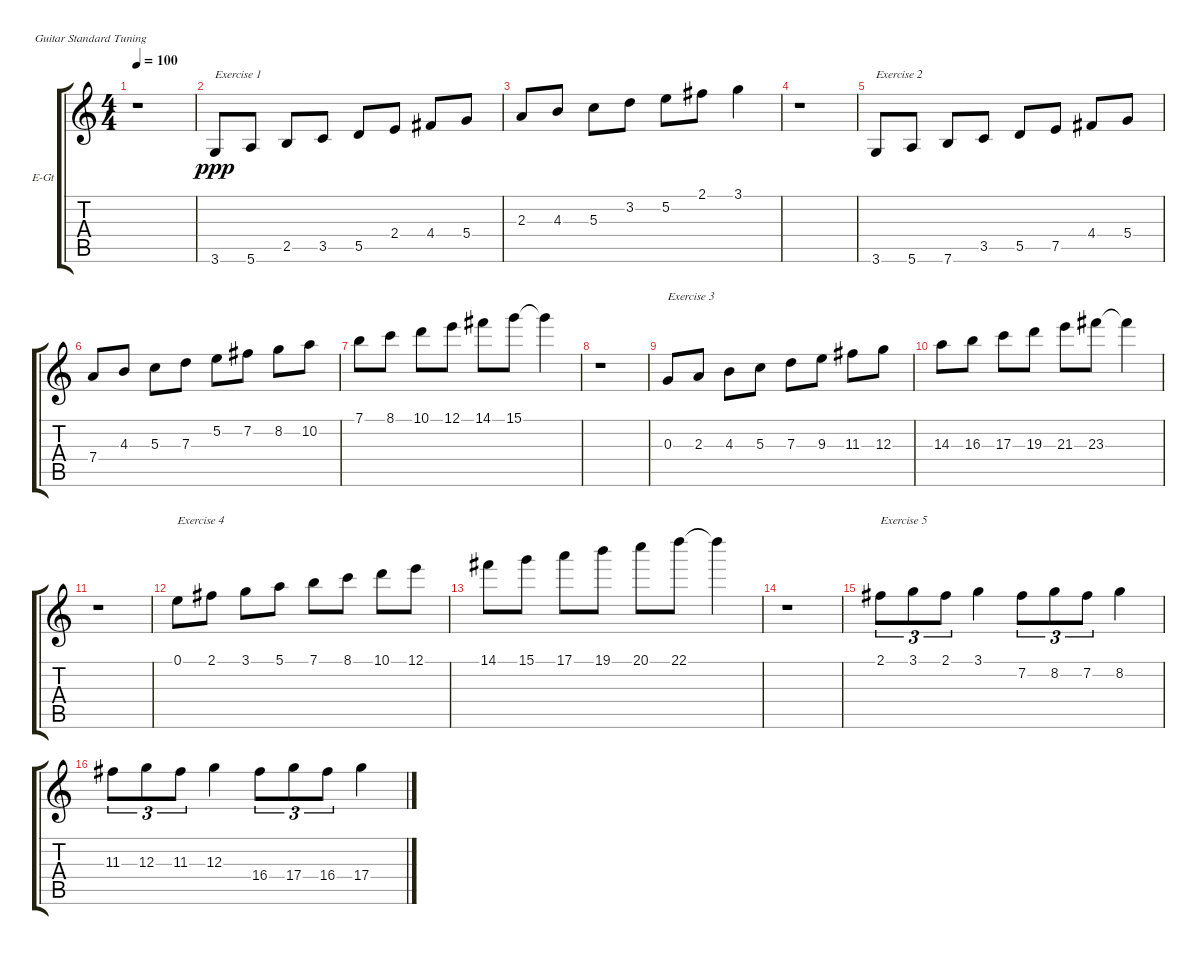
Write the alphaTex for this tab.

\bracketExtendMode groupsimilarinstruments
\firstSystemTrackNameOrientation horizontal
\otherSystemsTrackNameOrientation horizontal
\track ("Joe (Clean Guitar)" "E-Gt") {instrument acousticgrandpiano}
\staff {score tabs}
\tuning (E4 B3 G3 D3 A2 E2)
\displaytranspose 12
\ts (4 4)
\tempo 100
\clef g2
\ks aminor
r.1{dy ppp instrument acousticgrandpiano} |
\ks c
3.6.8{txt "Exercise 1"} 5.6.8 2.5.8 3.5.8 5.5.8 2.4.8 4.4.8 5.4.8 |
2.3.8 4.3.8 5.3.8 3.2.8 5.2.8 2.1.8 3.1.4 |
r.1 |
3.6.8{txt "Exercise 2"} 5.6.8 7.6.8 3.5.8 5.5.8 7.5.8 4.4.8 5.4.8 |
7.4.8 4.3.8 5.3.8 7.3.8 5.2.8 7.2.8 8.2.8 10.2.8 |
7.1.8 8.1.8 10.1.8 12.1.8 14.1.8 15.1.8 15.1{t}.4 |
r.1 |
0.3.8{txt "Exercise 3"} 2.3.8 4.3.8 5.3.8 7.3.8 9.3.8 11.3.8 12.3.8 |
14.3.8 16.3.8 17.3.8 19.3.8 21.3.8 23.3.8 23.3{t}.4 |
r.1 |
0.1.8{txt "Exercise 4"} 2.1.8 3.1.8 5.1.8 7.1.8 8.1.8 10.1.8 12.1.8 |
14.1.8 15.1.8 17.1.8 19.1.8 20.1.8 22.1.8 22.1{t}.4 |
r.1 |
2.1.8{tu (3 2) txt "Exercise 5"} 3.1.8{tu (3 2)} 2.1.8{tu (3 2)} 3.1.4 7.2.8{tu (3 2)} 8.2.8{tu (3 2)} 7.2.8{tu (3 2)} 8.2.4 |
11.3.8{tu (3 2)} 12.3.8{tu (3 2)} 11.3.8{tu (3 2)} 12.3.4 16.4.8{tu (3 2)} 17.4.8{tu (3 2)} 16.4.8{tu (3 2)} 17.4.4
